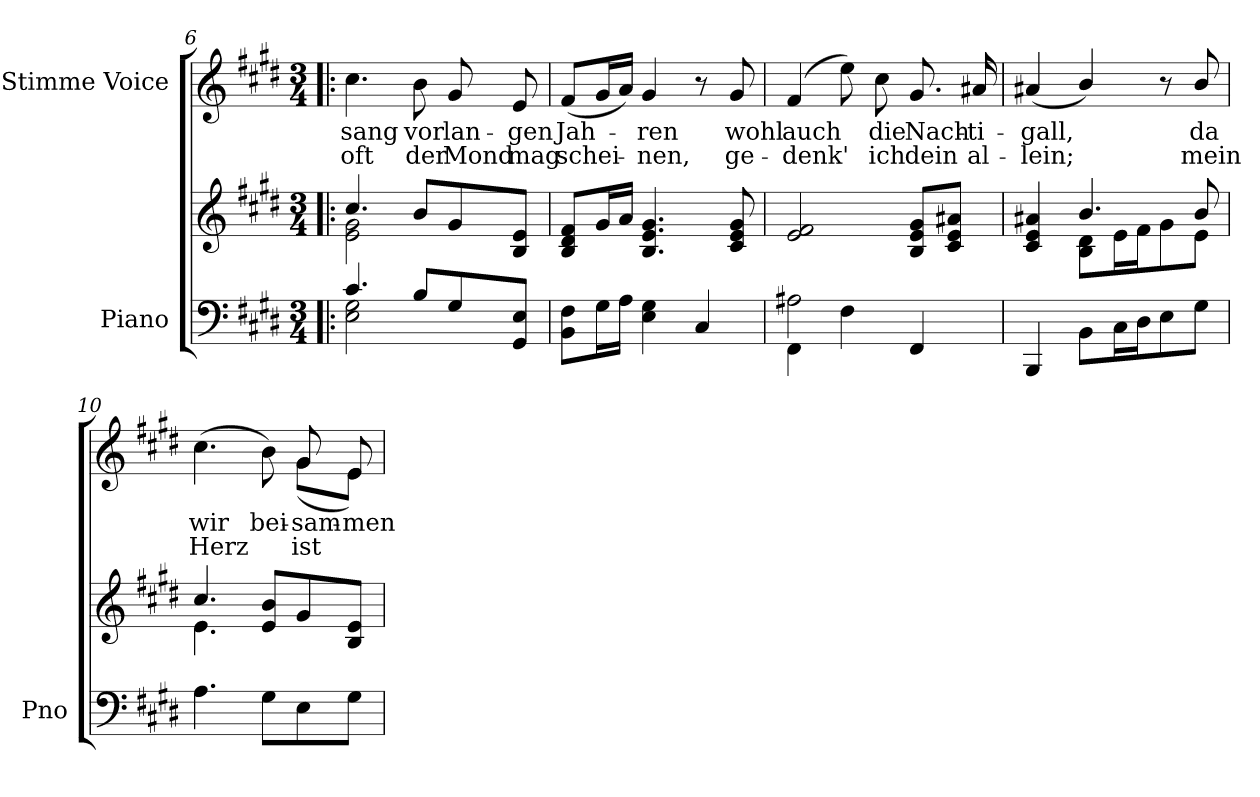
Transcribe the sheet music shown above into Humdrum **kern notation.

**kern	**kern	**kern	**text	**text
*part2	*part2	*part1	*part1	*part1
*staff3	*staff2	*staff1	*staff1	*staff1
*I"Piano	*	*I"Stimme Voice	*	*
*I'Pno	*	*	*	*
*clefF4	*clefG2	*clefG2	*	*
*k[f#c#g#d#]	*k[f#c#g#d#]	*k[f#c#g#d#]	*	*
*M3/4	*M3/4	*M3/4	*	*
=6!|:	=6!|:	=6!|:	=6!|:	=6!|:
*^	*^	*	*	*
4.c#/	2E\ 2G#\	4.cc#/	2e\ 2g#\	4.cc#\	sang	oft
8B/L	.	8b/L	.	8b\	vor	der
8G#/	4ryy	8g#/	4ryy	8g#/	lan-	Mond
8GG#/ 8E/J	.	8B/ 8e/J	.	8e/	-gen	mag
*v	*v	*	*	*	*	*
*	*v	*v	*	*	*
=7	=7	=7	=7	=7
8BB\ 8F#\L	8B/ 8d#/ 8f#/L	(8f#/L	Jah-	schei-
16G#\L	16g#/L	16g#/L	.	.
16A\JJ	16a/JJ	16a/JJ)	.	.
4E\ 4G#\	4.B/ 4.e/ 4.g#/	4g#/	-ren	-nen,
4C#/	.	8r	.	.
.	8c#/ 8e/ 8g#/	8g#/	wohl	ge-
=8	=8	=8	=8	=8
*^	*	*	*	*
2A#X\	4FF#\	2e/ 2f#/	(4f#/	auch	-denk'
.	4F#\	.	8ee\)	.	.
.	.	.	8cc#\	die	ich
4ryy	4FF#/	8B/ 8e/ 8g#/L	8.g#/	Nach-	dein
.	.	8c#/ 8e/ 8a#X/J	.	.	.
.	.	.	16a#X/	-ti-	al-
*v	*v	*	*	*	*
=9	=9	=9	=9	=9
*	*^	*	*	*
4BBB/	4c#/ 4e/ 4a#X/	4ryy	(4a#X/	-gall,	-lein;
8BB\L	4.b/	8B\ 8d#\L	4b/)	.	.
16C#\L	.	16e\L	.	.	.
16D#\J	.	16f#\J	.	.	.
8E\	.	8g#\	8r	.	.
8G#\J	8b/	8e\J	8b/	da	mein
=10	=10	=10	=10	=10	=10
*	*	*	*^	*	*
4.A\	4.cc#/	4.e\	(4.cc#\	2ryy	wir	Herz
8G#\L	8e/ 8b/L	4.ryy	8b\)	.	bei-	.
8E\	8g#/	.	8g#/	(8g#\L	-sam-	ist
8G#\J	8B/ 8e/J	.	8e/	8e\J)	-men	.
*	*v	*v	*	*	*	*
*	*	*v	*v	*	*
=	=	=	=	=
*-	*-	*-	*-	*-
